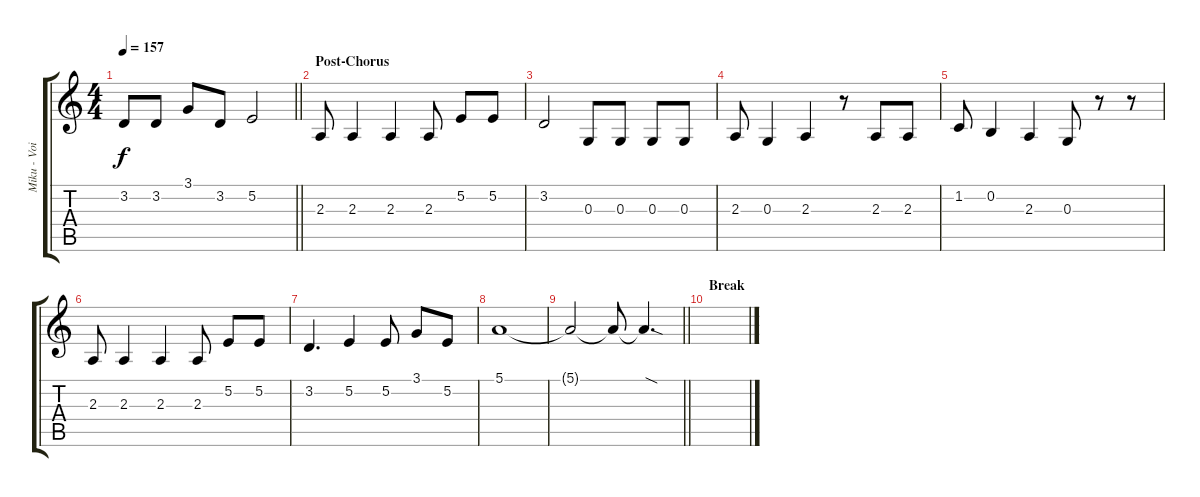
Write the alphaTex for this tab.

\track ("Miku - Voice" "Miku - Voi") {instrument lead6voice}
\staff {score tabs}
\tuning (E4 B3 G3 D3 A2 E2) {hide}
\ts (4 4)
\tempo 157
\clef g2
\barLineRight lightlight
\ks c
3.2.8{dy f} 3.2.8 3.1.8 3.2.8 5.2.2 |
\section ("" "Post-Chorus")
2.3.8 2.3.4 2.3.4 2.3.8 5.2.8 5.2.8 |
3.2.2 0.3.8 0.3.8 0.3.8 0.3.8 |
2.3.8 0.3.4 2.3.4 r.8 2.3.8 2.3.8 |
1.2.8 0.2.4 2.3.4 0.3.8 r.8 r.8 |
2.3.8 2.3.4 2.3.4 2.3.8 5.2.8 5.2.8 |
3.2.4{d} 5.2.4 5.2.8 3.1.8 5.2.8 |
5.1.1 |
\barLineRight lightlight
5.1{t}.2 5.1{t}.8 5.1{sod t}.4{d} |
\section ("" "Break")
